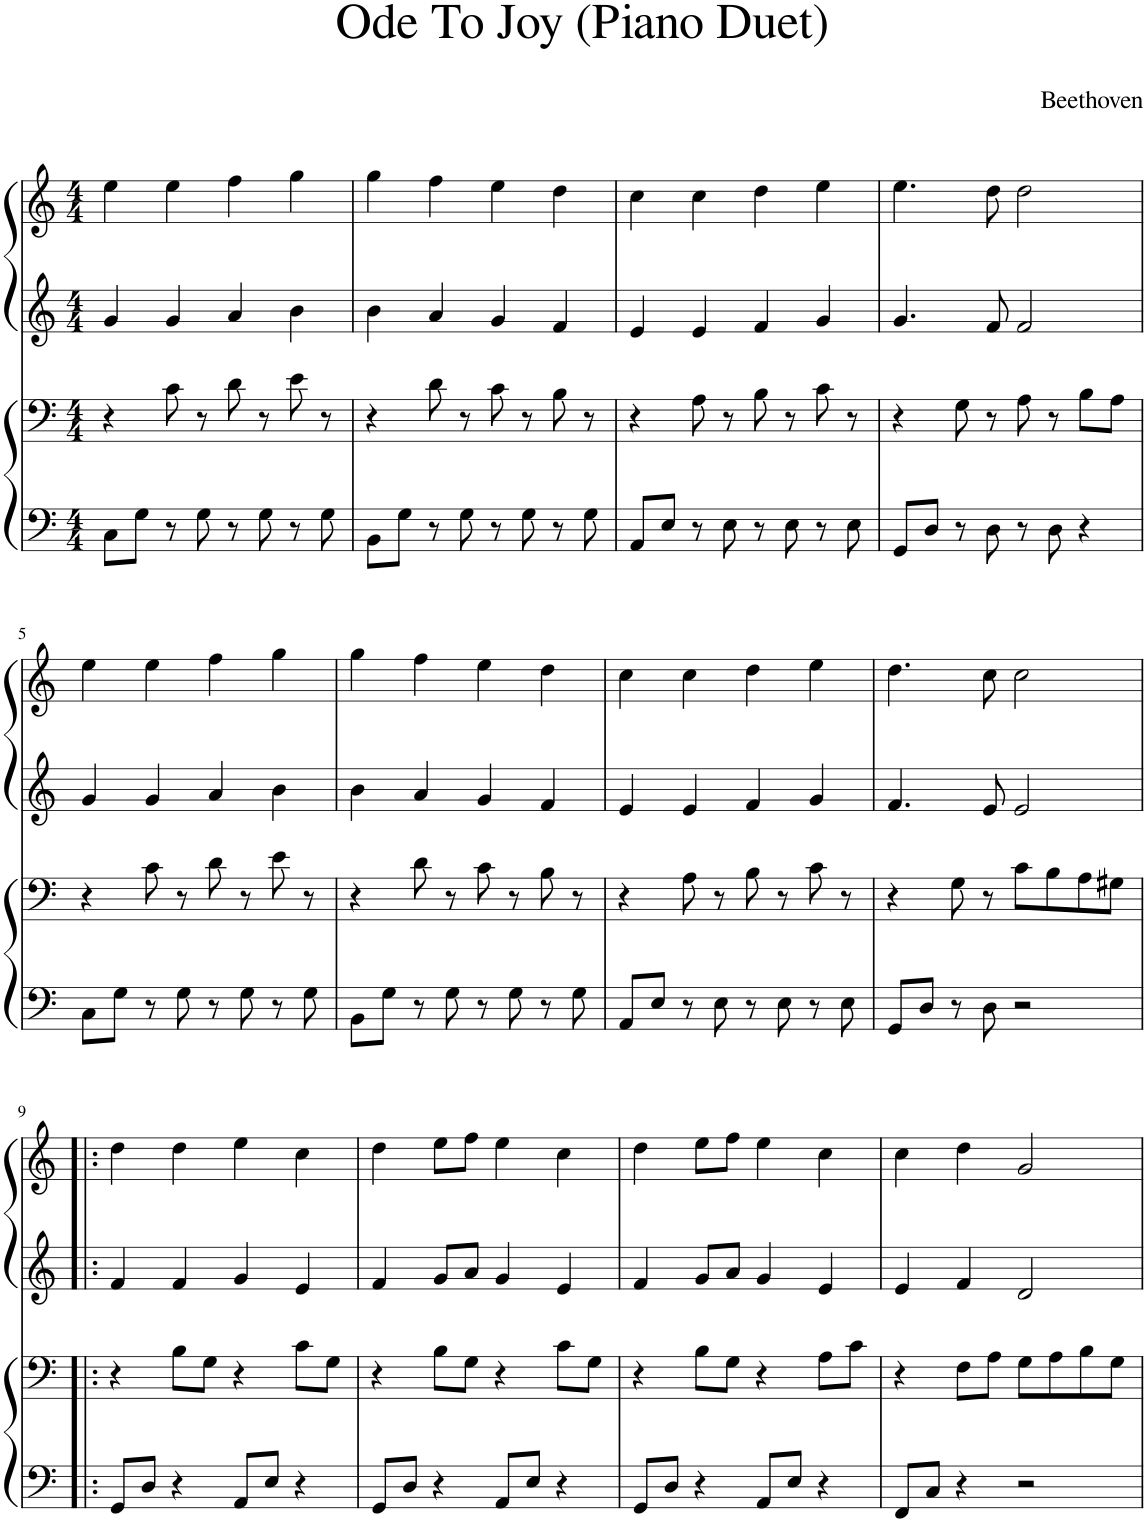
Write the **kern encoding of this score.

**kern	**kern	**kern	**kern
*part2	*part2	*part1	*part1
*staff4	*staff3	*staff2	*staff1
*I"Piano	*	*I"Piano	*
*I'Pno	*	*I'Pno	*
*clefF4	*clefF4	*clefG2	*clefG2
*k[]	*k[]	*k[]	*k[]
*M4/4	*M4/4	*M4/4	*M4/4
=1	=1	=1	=1
8C\L	4r	4g/	4ee\
8G\J	.	.	.
8r	8c\	4g/	4ee\
8G\	8r	.	.
8r	8d\	4a/	4ff\
8G\	8r	.	.
8r	8e\	4b\	4gg\
8G\	8r	.	.
=2	=2	=2	=2
8BB\L	4r	4b\	4gg\
8G\J	.	.	.
8r	8d\	4a/	4ff\
8G\	8r	.	.
8r	8c\	4g/	4ee\
8G\	8r	.	.
8r	8B\	4f/	4dd\
8G\	8r	.	.
=3	=3	=3	=3
8AA/L	4r	4e/	4cc\
8E/J	.	.	.
8r	8A\	4e/	4cc\
8E\	8r	.	.
8r	8B\	4f/	4dd\
8E\	8r	.	.
8r	8c\	4g/	4ee\
8E\	8r	.	.
=4	=4	=4	=4
8GG/L	4r	4.g/	4.ee\
8D/J	.	.	.
8r	8G\	.	.
8D\	8r	8f/	8dd\
8r	8A\	2f/	2dd\
8D\	8r	.	.
4r	8B\L	.	.
.	8A\J	.	.
!!LO:LB:g=z
=5	=5	=5	=5
8C\L	4r	4g/	4ee\
8G\J	.	.	.
8r	8c\	4g/	4ee\
8G\	8r	.	.
8r	8d\	4a/	4ff\
8G\	8r	.	.
8r	8e\	4b\	4gg\
8G\	8r	.	.
=6	=6	=6	=6
8BB\L	4r	4b\	4gg\
8G\J	.	.	.
8r	8d\	4a/	4ff\
8G\	8r	.	.
8r	8c\	4g/	4ee\
8G\	8r	.	.
8r	8B\	4f/	4dd\
8G\	8r	.	.
=7	=7	=7	=7
8AA/L	4r	4e/	4cc\
8E/J	.	.	.
8r	8A\	4e/	4cc\
8E\	8r	.	.
8r	8B\	4f/	4dd\
8E\	8r	.	.
8r	8c\	4g/	4ee\
8E\	8r	.	.
=8	=8	=8	=8
8GG/L	4r	4.f/	4.dd\
8D/J	.	.	.
8r	8G\	.	.
8D\	8r	8e/	8cc\
2r	8c\L	2e/	2cc\
.	8B\	.	.
.	8A\	.	.
.	8G#X\J	.	.
!!LO:LB:g=z
=9!|:	=9!|:	=9!|:	=9!|:
8GG/L	4r	4f/	4dd\
8D/J	.	.	.
4r	8B\L	4f/	4dd\
.	8G\J	.	.
8AA/L	4r	4g/	4ee\
8E/J	.	.	.
4r	8c\L	4e/	4cc\
.	8G\J	.	.
=10	=10	=10	=10
8GG/L	4r	4f/	4dd\
8D/J	.	.	.
4r	8B\L	8g/L	8ee\L
.	8G\J	8a/J	8ff\J
8AA/L	4r	4g/	4ee\
8E/J	.	.	.
4r	8c\L	4e/	4cc\
.	8G\J	.	.
=11	=11	=11	=11
8GG/L	4r	4f/	4dd\
8D/J	.	.	.
4r	8B\L	8g/L	8ee\L
.	8G\J	8a/J	8ff\J
8AA/L	4r	4g/	4ee\
8E/J	.	.	.
4r	8A\L	4e/	4cc\
.	8c\J	.	.
=12	=12	=12	=12
8FF/L	4r	4e/	4cc\
8C/J	.	.	.
4r	8F\L	4f/	4dd\
.	8A\J	.	.
2r	8G\L	2d/	2g/
.	8A\	.	.
.	8B\	.	.
.	8G\J	.	.
=	=	=	=
*-	*-	*-	*-
